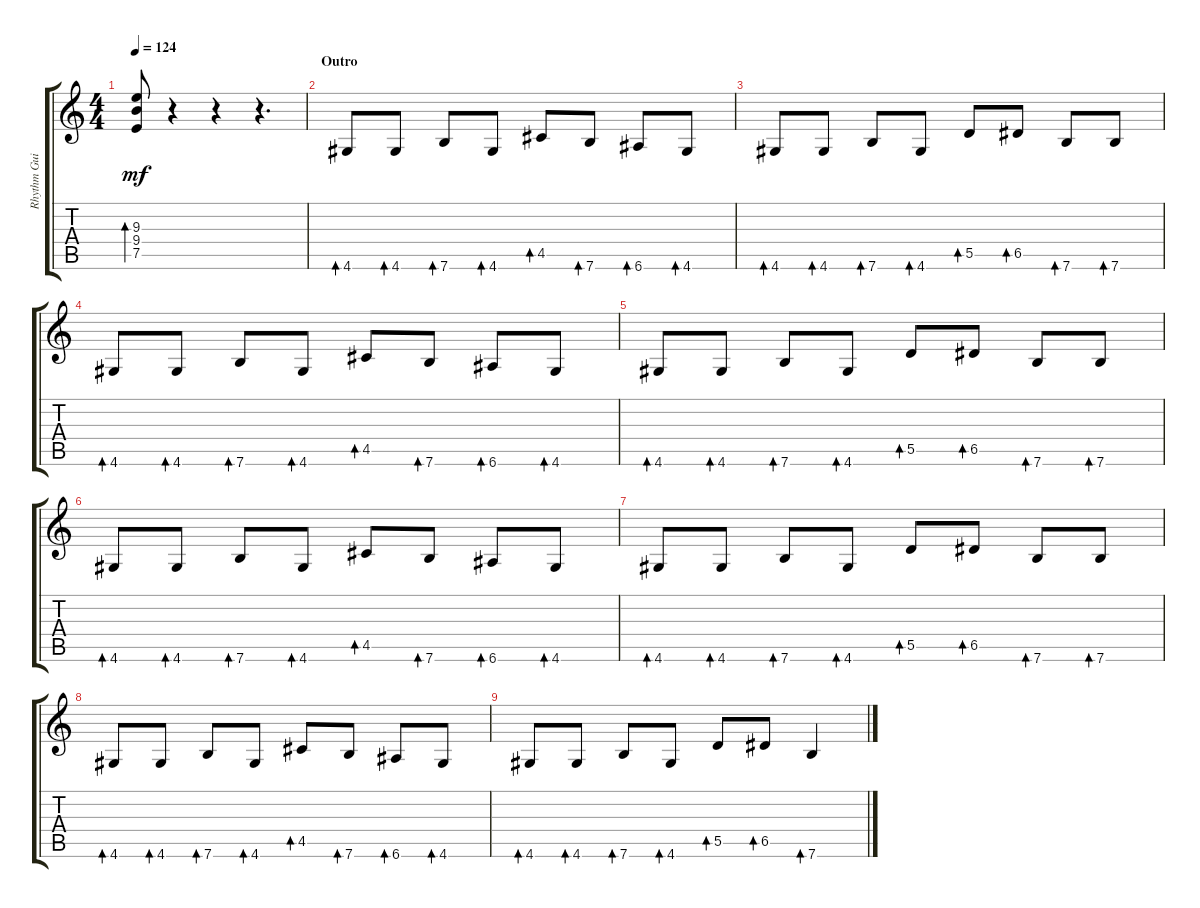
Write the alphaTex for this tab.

\track ("Rhythm Guitar" "Rhythm Gui") {instrument overdrivenguitar}
\staff {score tabs}
\tuning (E4 B3 G3 D3 A2 E2) {hide}
\ts (4 4)
\tempo 124
\clef g2
\ks c
(9.3 9.4 7.5).8{bd 30 dy mf} r.4 r.4 r.4{d} |
\section ("" "Outro")
4.6.8{bd 30} 4.6.8{bd 30} 7.6.8{bd 30} 4.6.8{bd 30} 4.5.8{bd 30} 7.6.8{bd 30} 6.6.8{bd 30} 4.6.8{bd 30} |
4.6.8{bd 30} 4.6.8{bd 30} 7.6.8{bd 30} 4.6.8{bd 30} 5.5.8{bd 30} 6.5.8{bd 30} 7.6.8{bd 30} 7.6.8{bd 30} |
4.6.8{bd 30} 4.6.8{bd 30} 7.6.8{bd 30} 4.6.8{bd 30} 4.5.8{bd 30} 7.6.8{bd 30} 6.6.8{bd 30} 4.6.8{bd 30} |
4.6.8{bd 30} 4.6.8{bd 30} 7.6.8{bd 30} 4.6.8{bd 30} 5.5.8{bd 30} 6.5.8{bd 30} 7.6.8{bd 30} 7.6.8{bd 30} |
4.6.8{bd 30} 4.6.8{bd 30} 7.6.8{bd 30} 4.6.8{bd 30} 4.5.8{bd 30} 7.6.8{bd 30} 6.6.8{bd 30} 4.6.8{bd 30} |
4.6.8{bd 30} 4.6.8{bd 30} 7.6.8{bd 30} 4.6.8{bd 30} 5.5.8{bd 30} 6.5.8{bd 30} 7.6.8{bd 30} 7.6.8{bd 30} |
4.6.8{bd 30} 4.6.8{bd 30} 7.6.8{bd 30} 4.6.8{bd 30} 4.5.8{bd 30} 7.6.8{bd 30} 6.6.8{bd 30} 4.6.8{bd 30} |
4.6.8{bd 30} 4.6.8{bd 30} 7.6.8{bd 30} 4.6.8{bd 30} 5.5.8{bd 30} 6.5.8{bd 30} 7.6.4{bd 30}
